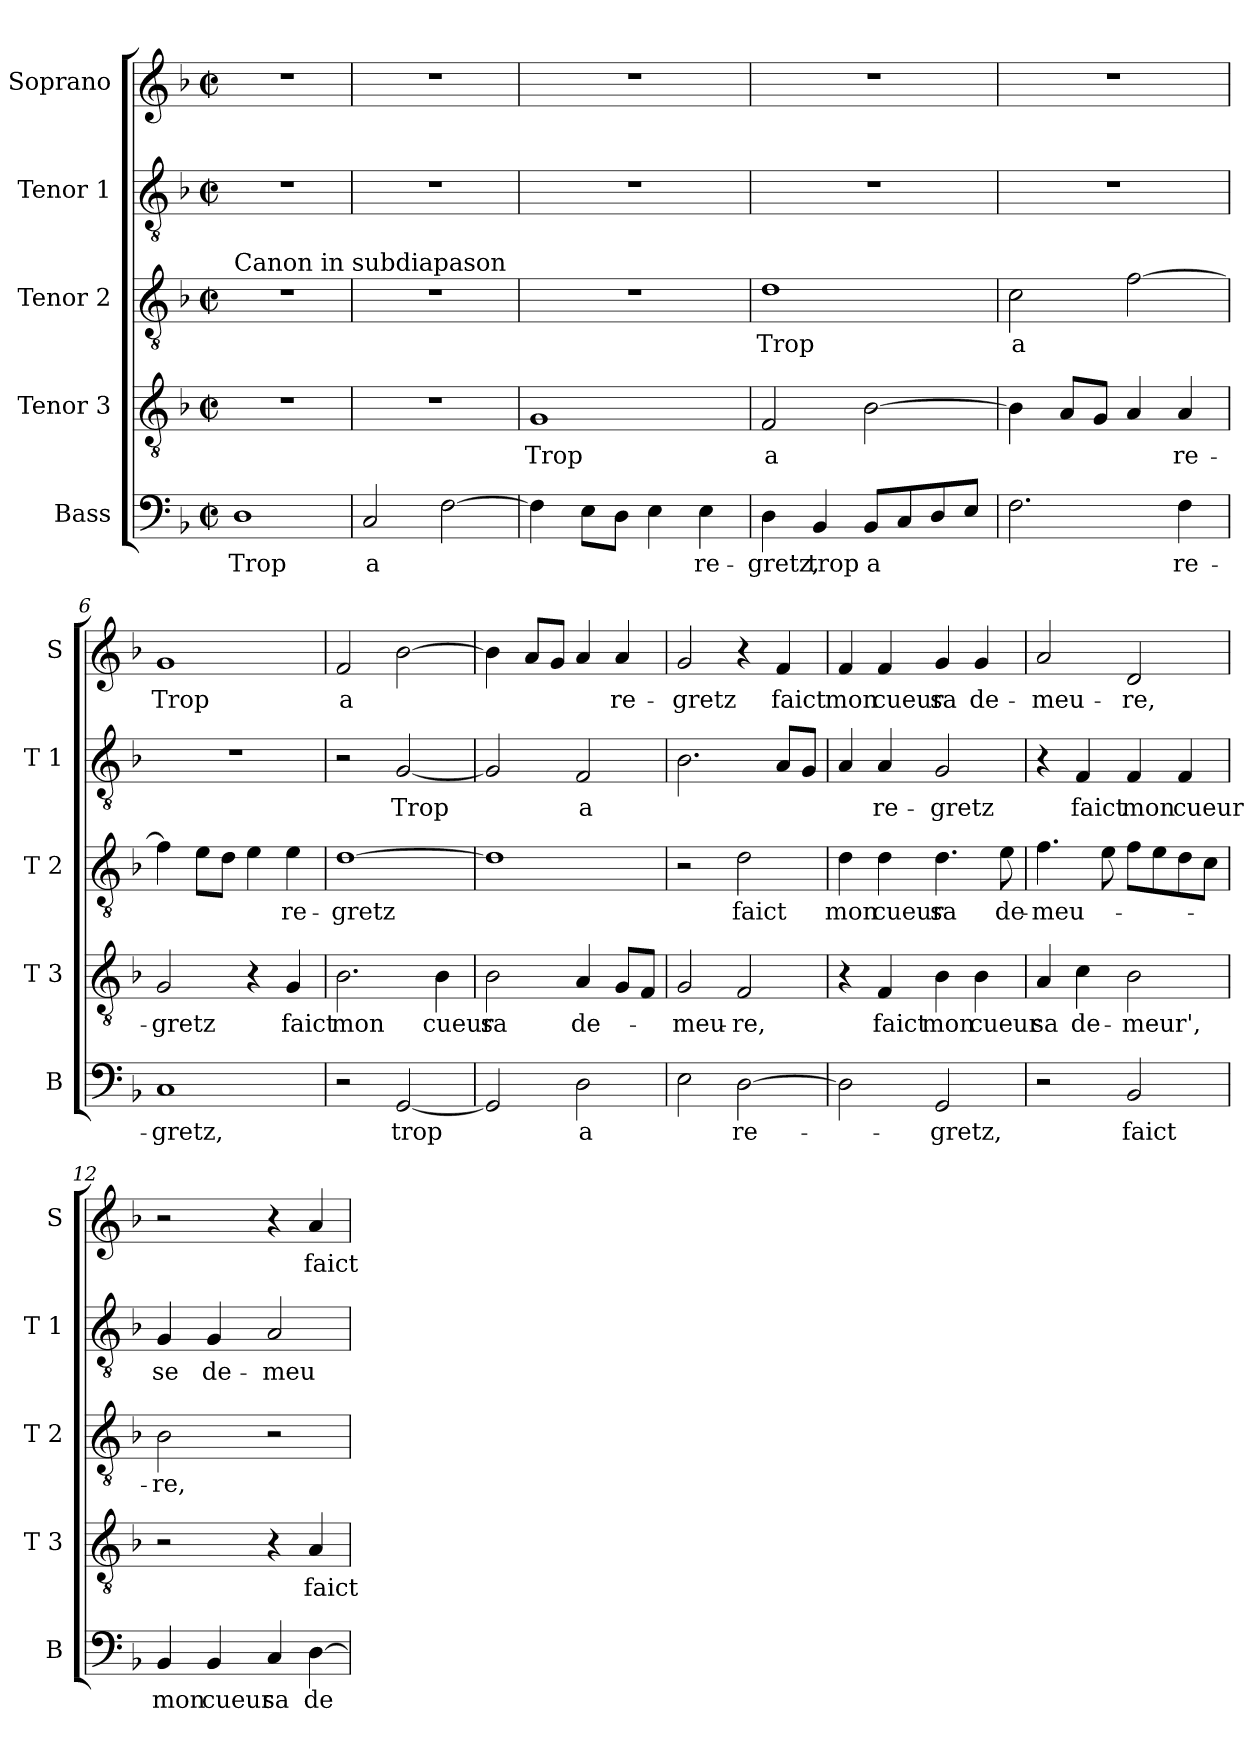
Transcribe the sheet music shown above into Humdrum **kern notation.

**kern	**text	**kern	**text	**kern	**text	**kern	**text	**kern	**text
*part5	*part5	*part4	*part4	*part3	*part3	*part2	*part2	*part1	*part1
*staff5	*staff5	*staff4	*staff4	*staff3	*staff3	*staff2	*staff2	*staff1	*staff1
*I"Bass	*	*I"Tenor 3	*	*I"Tenor 2	*	*I"Tenor 1	*	*I"Soprano	*
*I'B	*	*I'T 3	*	*I'T 2	*	*I'T 1	*	*I'S	*
*clefF4	*	*clefGv2	*	*clefGv2	*	*clefGv2	*	*clefG2	*
*k[b-]	*	*k[b-]	*	*k[b-]	*	*k[b-]	*	*k[b-]	*
*F:	*	*F:	*	*F:	*	*F:	*	*F:	*
*M2/2	*	*M2/2	*	*M2/2	*	*M2/2	*	*M2/2	*
*met(c|)	*	*met(c|)	*	*met(c|)	*	*met(c|)	*	*met(c|)	*
=1	=1	=1	=1	=1	=1	=1	=1	=1	=1
!	!	!	!	!LO:TX:a:t=Canon in subdiapason	!	!	!	!	!
1D	Trop	1r	.	1r	.	1r	.	1r	.
=2	=2	=2	=2	=2	=2	=2	=2	=2	=2
2C/	a	1r	.	1r	.	1r	.	1r	.
[2F\	.	.	.	.	.	.	.	.	.
=3	=3	=3	=3	=3	=3	=3	=3	=3	=3
4F\]	.	1G	Trop	1r	.	1r	.	1r	.
8E\L	.	.	.	.	.	.	.	.	.
8D\J	.	.	.	.	.	.	.	.	.
4E\	.	.	.	.	.	.	.	.	.
4E\	re-	.	.	.	.	.	.	.	.
=4	=4	=4	=4	=4	=4	=4	=4	=4	=4
4D\	-gretz,	2F/	a	1d	Trop	1r	.	1r	.
4BB-/	trop	.	.	.	.	.	.	.	.
8BB-/L	a	[2B-\	.	.	.	.	.	.	.
8C/	.	.	.	.	.	.	.	.	.
8D/	.	.	.	.	.	.	.	.	.
8E/J	.	.	.	.	.	.	.	.	.
=5	=5	=5	=5	=5	=5	=5	=5	=5	=5
2.F\	.	4B-\]	.	2c\	a	1r	.	1r	.
.	.	8A/L	.	.	.	.	.	.	.
.	.	8G/J	.	.	.	.	.	.	.
.	.	4A/	.	[2f\	.	.	.	.	.
4F\	re-	4A/	re-	.	.	.	.	.	.
=6	=6	=6	=6	=6	=6	=6	=6	=6	=6
1C	-gretz,	2G/	-gretz	4f\]	.	1r	.	1g	Trop
.	.	.	.	8e\L	.	.	.	.	.
.	.	.	.	8d\J	.	.	.	.	.
.	.	4r	.	4e\	.	.	.	.	.
.	.	4G/	faict	4e\	re-	.	.	.	.
!!LO:LB:g=z
=7	=7	=7	=7	=7	=7	=7	=7	=7	=7
2r	.	2.B-\	mon	[1d	-gretz	2r	.	2f/	a
[2GG/	trop	.	.	.	.	[2G/	Trop	[2b-\	.
.	.	4B-\	cueur	.	.	.	.	.	.
=8	=8	=8	=8	=8	=8	=8	=8	=8	=8
2GG/]	.	2B-\	sa	1d]	.	2G/]	.	4b-\]	.
.	.	.	.	.	.	.	.	8a/L	.
.	.	.	.	.	.	.	.	8g/J	.
2D\	a	4A/	de-	.	.	2F/	a	4a/	.
.	.	8G/L	.	.	.	.	.	4a/	re-
.	.	8F/J	.	.	.	.	.	.	.
=9	=9	=9	=9	=9	=9	=9	=9	=9	=9
2E\	.	2G/	-meu-	2r	.	2.B-\	.	2g/	-gretz
[2D\	re-	2F/	-re,	2d\	faict	.	.	4r	.
.	.	.	.	.	.	8A/L	.	4f/	faict
.	.	.	.	.	.	8G/J	.	.	.
=10	=10	=10	=10	=10	=10	=10	=10	=10	=10
2D\]	.	4r	.	4d\	mon	4A/	.	4f/	mon
.	.	4F/	faict	4d\	cueur	4A/	re-	4f/	cueur
2GG/	-gretz,	4B-\	mon	4.d\	sa	2G/	-gretz	4g/	sa
.	.	4B-\	cueur	.	.	.	.	4g/	de-
.	.	.	.	8e\	de-	.	.	.	.
=11	=11	=11	=11	=11	=11	=11	=11	=11	=11
2r	.	4A/	sa	4.f\	-meu-	4r	.	2a/	-meu-
.	.	4c\	de-	.	.	4F/	faict	.	.
.	.	.	.	8e\	.	.	.	.	.
2BB-/	faict	2B-\	-meur',	8f\L	.	4F/	mon	2d/	-re,
.	.	.	.	8e\	.	.	.	.	.
.	.	.	.	8d\	.	4F/	cueur	.	.
.	.	.	.	8c\J	.	.	.	.	.
=12	=12	=12	=12	=12	=12	=12	=12	=12	=12
4BB-/	mon	2r	.	2B-\	-re,	4G/	se	2r	.
4BB-/	cueur	.	.	.	.	4G/	de-	.	.
4C/	sa	4r	.	2r	.	2A/	-meu-	4r	.
[4D\	de-	4A/	faict	.	.	.	.	4a/	faict
=	=	=	=	=	=	=	=	=	=
*-	*-	*-	*-	*-	*-	*-	*-	*-	*-
